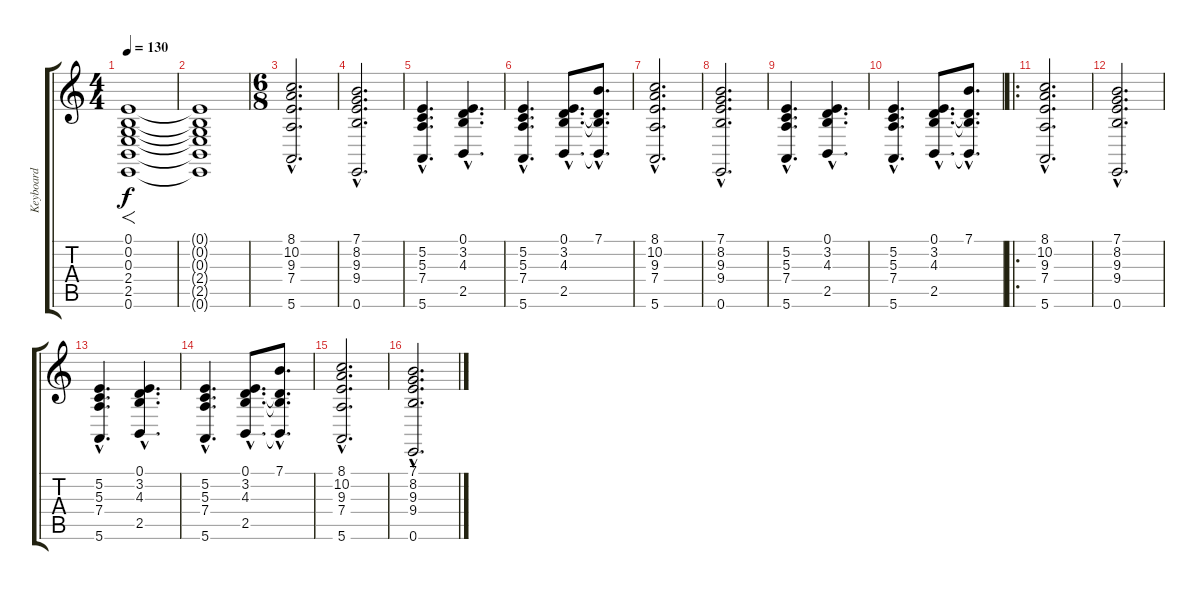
\track ("Keyboard" "Keyboard") {instrument stringensemble2}
\staff {score tabs}
\tuning (E4 B3 G3 D3 A2 E2) {hide}
\ts (4 4)
\tempo 130
\clef g2
\ks c
(0.1 0.2 0.3 2.4 2.5 0.6).1{f dy f volume 8} |
(0.1{t} 0.2{t} 0.3{t} 2.4{t} 2.5{t} 0.6{t}).1 |
\ts (6 8)
(8.1{hac} 10.2{hac} 9.3{hac} 7.4{hac} 5.6{hac}).2{d} |
(7.1{hac} 8.2{hac} 9.3{hac} 9.4{hac} 0.6{hac}).2{d} |
(5.2{hac} 5.3{hac} 7.4{hac} 5.6{hac}).4{d} (0.1{hac} 3.2{hac} 4.3{hac} 2.5{hac}).4{d} |
(5.2{hac} 5.3{hac} 7.4{hac} 5.6{hac}).4{d} (0.1{hac} 3.2{hac} 4.3{hac} 2.5{hac}).8{d} (7.1{hac} 3.2{hac t} 4.3{hac t} 2.5{hac t}).8{d} |
(8.1{hac} 10.2{hac} 9.3{hac} 7.4{hac} 5.6{hac}).2{d} |
(7.1{hac} 8.2{hac} 9.3{hac} 9.4{hac} 0.6{hac}).2{d} |
(5.2{hac} 5.3{hac} 7.4{hac} 5.6{hac}).4{d} (0.1{hac} 3.2{hac} 4.3{hac} 2.5{hac}).4{d} |
(5.2{hac} 5.3{hac} 7.4{hac} 5.6{hac}).4{d} (0.1{hac} 3.2{hac} 4.3{hac} 2.5{hac}).8{d} (7.1{hac} 3.2{hac t} 4.3{hac t} 2.5{hac t}).8{d} |
\ro
(8.1{hac} 10.2{hac} 9.3{hac} 7.4{hac} 5.6{hac}).2{d} |
(7.1{hac} 8.2{hac} 9.3{hac} 9.4{hac} 0.6{hac}).2{d} |
(5.2{hac} 5.3{hac} 7.4{hac} 5.6{hac}).4{d} (0.1{hac} 3.2{hac} 4.3{hac} 2.5{hac}).4{d} |
(5.2{hac} 5.3{hac} 7.4{hac} 5.6{hac}).4{d} (0.1{hac} 3.2{hac} 4.3{hac} 2.5{hac}).8{d} (7.1{hac} 3.2{hac t} 4.3{hac t} 2.5{hac t}).8{d} |
(8.1{hac} 10.2{hac} 9.3{hac} 7.4{hac} 5.6{hac}).2{d} |
(7.1{hac} 8.2{hac} 9.3{hac} 9.4{hac} 0.6{hac}).2{d}
